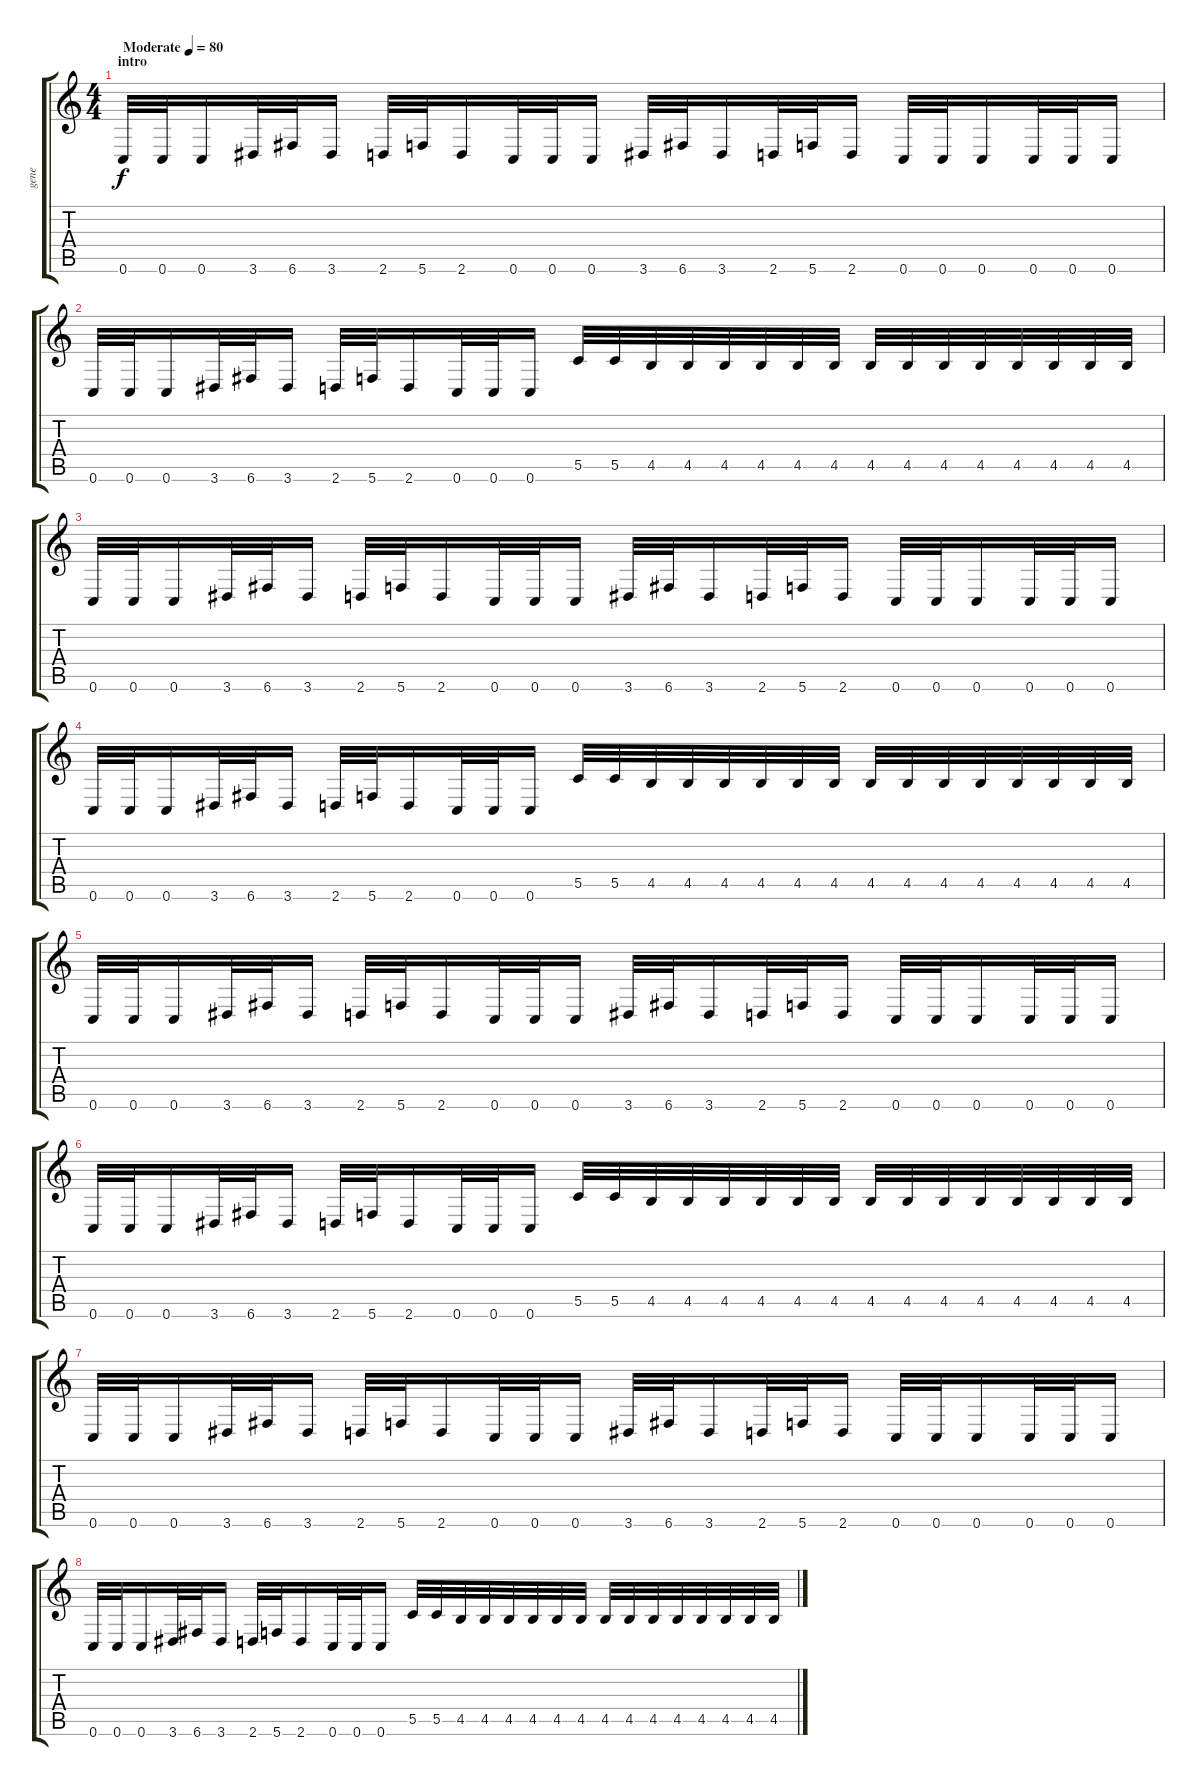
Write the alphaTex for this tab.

\track ("gene" "gene") {instrument distortionguitar}
\staff {score tabs}
\tuning (D4 A3 F3 C3 G2 C2) {hide}
\ts (4 4)
\section ("" "intro")
\tempo (80 "Moderate")
\clef g2
\ks c
0.6.32{dy f instrument distortionguitar} 0.6.32 0.6.16 3.6.32 6.6.32 3.6.16 2.6.32 5.6.32 2.6.16 0.6.32 0.6.32 0.6.16 3.6.32 6.6.32 3.6.16 2.6.32 5.6.32 2.6.16 0.6.32 0.6.32 0.6.16 0.6.32 0.6.32 0.6.16 |
0.6.32 0.6.32 0.6.16 3.6.32 6.6.32 3.6.16 2.6.32 5.6.32 2.6.16 0.6.32 0.6.32 0.6.16 5.5.32 5.5.32 4.5.32 4.5.32 4.5.32 4.5.32 4.5.32 4.5.32 4.5.32 4.5.32 4.5.32 4.5.32 4.5.32 4.5.32 4.5.32 4.5.32 |
0.6.32 0.6.32 0.6.16 3.6.32 6.6.32 3.6.16 2.6.32 5.6.32 2.6.16 0.6.32 0.6.32 0.6.16 3.6.32 6.6.32 3.6.16 2.6.32 5.6.32 2.6.16 0.6.32 0.6.32 0.6.16 0.6.32 0.6.32 0.6.16 |
0.6.32 0.6.32 0.6.16 3.6.32 6.6.32 3.6.16 2.6.32 5.6.32 2.6.16 0.6.32 0.6.32 0.6.16 5.5.32 5.5.32 4.5.32 4.5.32 4.5.32 4.5.32 4.5.32 4.5.32 4.5.32 4.5.32 4.5.32 4.5.32 4.5.32 4.5.32 4.5.32 4.5.32 |
0.6.32 0.6.32 0.6.16 3.6.32 6.6.32 3.6.16 2.6.32 5.6.32 2.6.16 0.6.32 0.6.32 0.6.16 3.6.32 6.6.32 3.6.16 2.6.32 5.6.32 2.6.16 0.6.32 0.6.32 0.6.16 0.6.32 0.6.32 0.6.16 |
0.6.32 0.6.32 0.6.16 3.6.32 6.6.32 3.6.16 2.6.32 5.6.32 2.6.16 0.6.32 0.6.32 0.6.16 5.5.32 5.5.32 4.5.32 4.5.32 4.5.32 4.5.32 4.5.32 4.5.32 4.5.32 4.5.32 4.5.32 4.5.32 4.5.32 4.5.32 4.5.32 4.5.32 |
0.6.32 0.6.32 0.6.16 3.6.32 6.6.32 3.6.16 2.6.32 5.6.32 2.6.16 0.6.32 0.6.32 0.6.16 3.6.32 6.6.32 3.6.16 2.6.32 5.6.32 2.6.16 0.6.32 0.6.32 0.6.16 0.6.32 0.6.32 0.6.16 |
0.6.32 0.6.32 0.6.16 3.6.32 6.6.32 3.6.16 2.6.32 5.6.32 2.6.16 0.6.32 0.6.32 0.6.16 5.5.32 5.5.32 4.5.32 4.5.32 4.5.32 4.5.32 4.5.32 4.5.32 4.5.32 4.5.32 4.5.32 4.5.32 4.5.32 4.5.32 4.5.32 4.5.32
